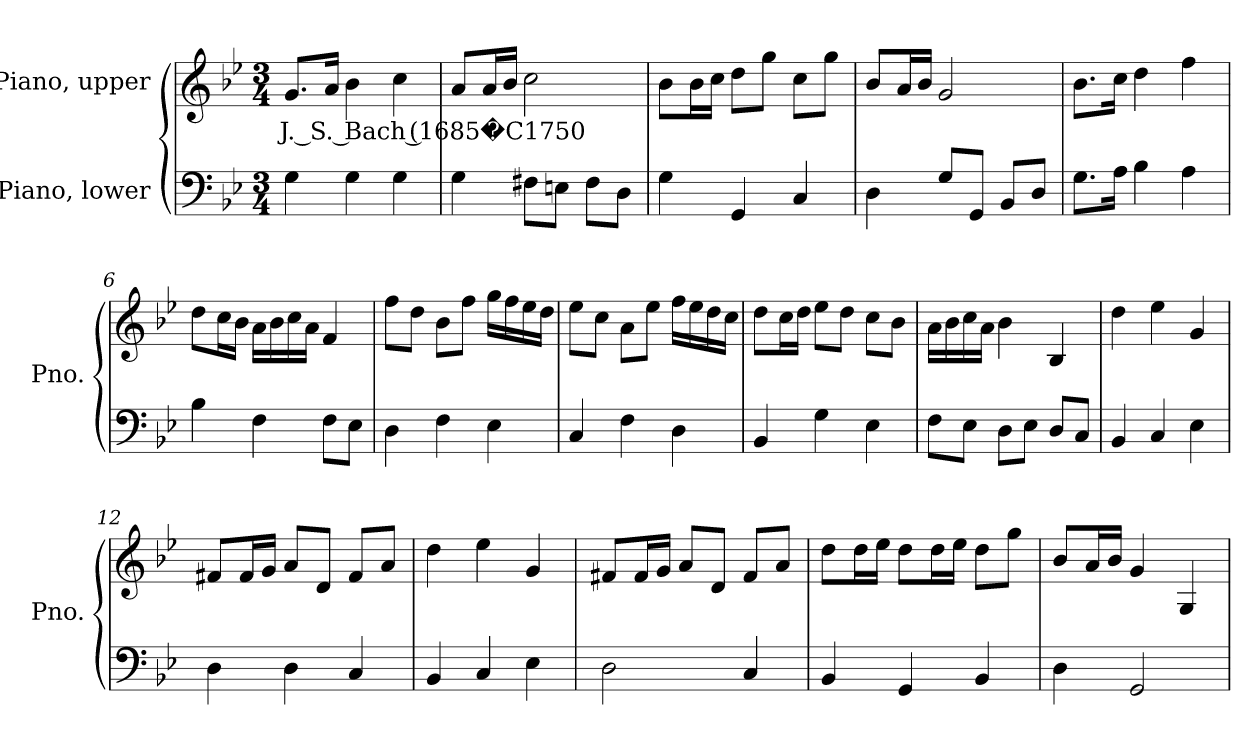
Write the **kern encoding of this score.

**kern	**kern	**text
*part2	*part1	*part1
*staff2	*staff1	*staff1
*I"Piano, lower	*I"Piano, upper	*
*I'Pno.	*I'Pno.	*
*clefF4	*clefG2	*
*k[b-e-]	*k[b-e-]	*
*M3/4	*M3/4	*
*MM60	*MM60	*
=1	=1	=1
!	!	!LO:LY:b
4G\	8.g/L	J. S. Bach (1685�C1750
.	16a/Jk	.
4G\	4b-\	.
4G\	4cc\	.
=2	=2	=2
4G\	8a/L	.
.	16a/L	.
.	16b-/JJ	.
8F#X\L	2cc\	.
8En\J	.	.
8F#\L	.	.
8D\J	.	.
=3	=3	=3
4G\	8b-\L	.
.	16b-\L	.
.	16cc\JJ	.
4GG/	8dd\L	.
.	8gg\J	.
4C/	8cc\L	.
.	8gg\J	.
!!LO:LB:g=z
=4	=4	=4
4D\	8b-/L	.
.	16a/L	.
.	16b-/JJ	.
8G/L	2g/	.
8GG/J	.	.
8BB-/L	.	.
8D/J	.	.
=5	=5	=5
8.G\L	8.b-\L	.
16A\Jk	16cc\Jk	.
4B-\	4dd\	.
4A\	4ff\	.
=6	=6	=6
4B-\	8dd\L	.
.	16cc\L	.
.	16b-\JJ	.
4F\	16a\LL	.
.	16b-\	.
.	16cc\	.
.	16a\JJ	.
8F\L	4f/	.
8E-\J	.	.
=7	=7	=7
4D\	8ff\L	.
.	8dd\J	.
4F\	8b-\L	.
.	8ff\J	.
4E-\	16gg\LL	.
.	16ff\	.
.	16ee-\	.
.	16dd\JJ	.
=8	=8	=8
4C/	8ee-\L	.
.	8cc\J	.
4F\	8a\L	.
.	8ee-\J	.
4D\	16ff\LL	.
.	16ee-\	.
.	16dd\	.
.	16cc\JJ	.
!!LO:LB:g=z
=9	=9	=9
4BB-/	8dd\L	.
.	16cc\L	.
.	16dd\JJ	.
4G\	8ee-\L	.
.	8dd\J	.
4E-\	8cc\L	.
.	8b-\J	.
=10	=10	=10
8F\L	16a\LL	.
.	16b-\	.
8E-\J	16cc\	.
.	16a\JJ	.
8D\L	4b-\	.
8E-\J	.	.
8D/L	4B-/	.
8C/J	.	.
=11	=11	=11
4BB-/	4dd\	.
4C/	4ee-\	.
4E-\	4g/	.
=12	=12	=12
4D\	8f#X/L	.
.	16f#/L	.
.	16g/JJ	.
4D\	8a/L	.
.	8d/J	.
4C/	8f#/L	.
.	8a/J	.
=13	=13	=13
4BB-/	4dd\	.
4C/	4ee-\	.
4E-\	4g/	.
=14	=14	=14
2D\	8f#X/L	.
.	16f#/L	.
.	16g/JJ	.
.	8a/L	.
.	8d/J	.
4C/	8f#/L	.
.	8a/J	.
!!LO:LB:g=z
=15	=15	=15
4BB-/	8dd\L	.
.	16dd\L	.
.	16ee-\JJ	.
4GG/	8dd\L	.
.	16dd\L	.
.	16ee-\JJ	.
4BB-/	8dd\L	.
.	8gg\J	.
=16	=16	=16
4D\	8b-/L	.
.	16a/L	.
.	16b-/JJ	.
2GG/	4g/	.
.	4G/	.
=	=	=
*-	*-	*-
